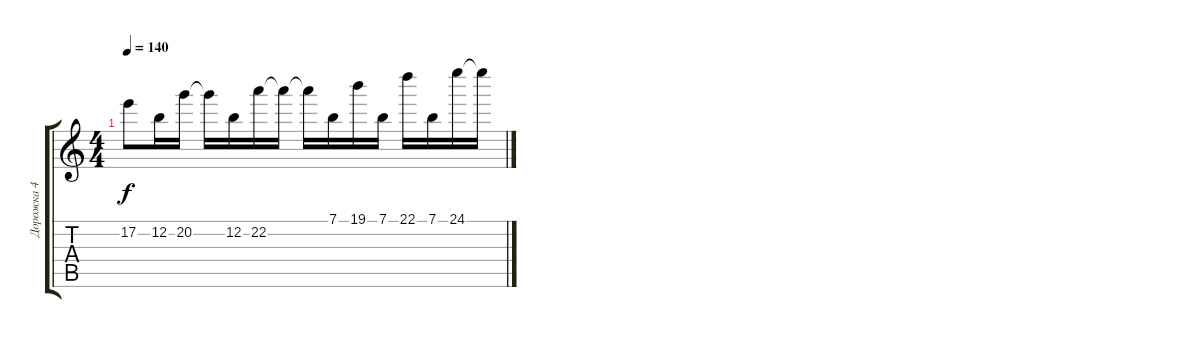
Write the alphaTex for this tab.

\track ("Дорожка 4" "Дорожка 4") {instrument electricguitarjazz}
\staff {score tabs}
\tuning (E4 B3 G3 D3 A2 D2) {hide}
\ts (4 4)
\tempo 140
\clef g2
\ks c
17.2.8{dy f} 12.2.16 20.2.16 20.2{t}.16 12.2.16 22.2.16 22.2{t}.16 22.2{t}.16 7.1.16 19.1.16 7.1.16 22.1.16 7.1.16 24.1.16 24.1{t}.16
